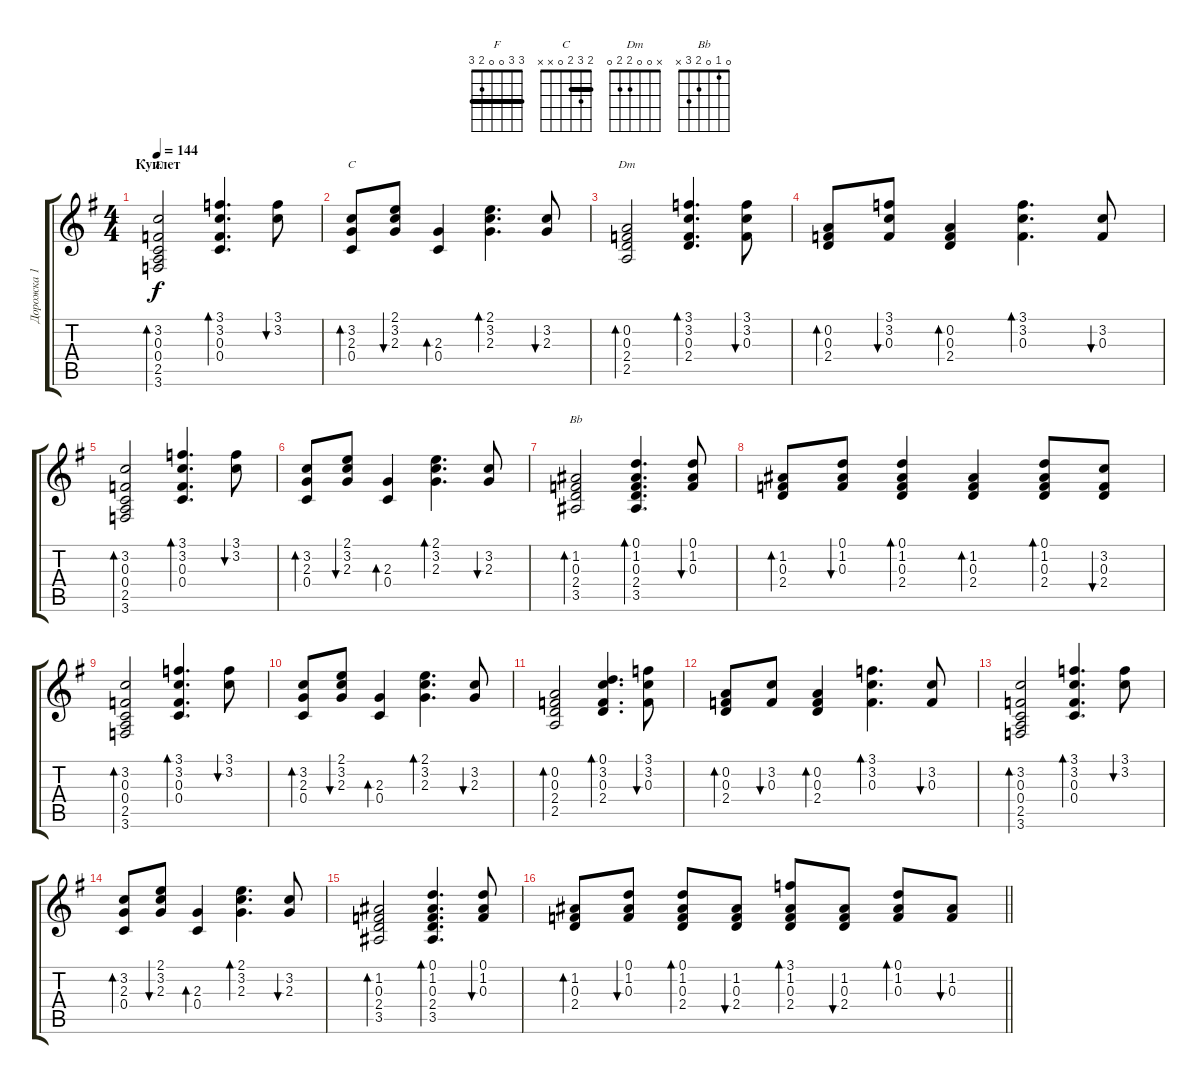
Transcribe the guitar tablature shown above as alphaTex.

\track ("Дорожка 1" "Дорожка 1") {instrument electricguitarclean}
\staff {score tabs}
\tuning (D4 A3 F3 C3 G2 D2) {hide}
\chord ("F" 3 3 0 0 2 3) {barre 3}
\chord ("C" 2 3 2 0 x x) {barre 2}
\chord ("Dm" x 0 0 2 2 0)
\chord ("Bb" 0 1 0 2 3 x)
\ts (4 4)
\section ("" "Куплет")
\tempo 144
\clef g2
\ks g
(3.2 0.3 0.4 2.5 3.6).2{bd 60 ch "F" dy f} (3.1 3.2 0.3 0.4).4{d bd 30} (3.1 3.2).8{bu 30} |
(3.2 2.3 0.4).8{bd 30 ch "C"} (2.1 3.2 2.3).8{bu 30} (2.3 0.4).4{bd 30} (2.1 3.2 2.3).4{d bd 30} (3.2 2.3).8{bu 30} |
(0.2 0.3 2.4 2.5).2{bd 30 ch "Dm"} (3.1 3.2 0.3 2.4).4{d bd 30} (3.1 3.2 0.3).8{bu 30} |
(0.2 0.3 2.4).8{bd 30} (3.1 3.2 0.3).8{bu 30} (0.2 0.3 2.4).4{bd 30} (3.1 3.2 0.3).4{d bd 30} (3.2 0.3).8{bu 30} |
(3.2 0.3 0.4 2.5 3.6).2{bd 60} (3.1 3.2 0.3 0.4).4{d bd 30} (3.1 3.2).8{bu 30} |
(3.2 2.3 0.4).8{bd 30} (2.1 3.2 2.3).8{bu 30} (2.3 0.4).4{bd 30} (2.1 3.2 2.3).4{d bd 30} (3.2 2.3).8{bu 30} |
(1.2 0.3 2.4 3.5).2{bd 30 ch "Bb"} (0.1 1.2 0.3 2.4 3.5).4{d bd 30} (0.1 1.2 0.3).8{bu 30} |
(1.2 0.3 2.4).8{bd 30} (0.1 1.2 0.3).8{bu 30} (0.1 1.2 0.3 2.4).4{bd 30} (1.2 0.3 2.4).4{bd 30} (0.1 1.2 0.3 2.4).8{bd 30} (3.2 0.3 2.4).8{bu 30} |
(3.2 0.3 0.4 2.5 3.6).2{bd 60} (3.1 3.2 0.3 0.4).4{d bd 30} (3.1 3.2).8{bu 30} |
(3.2 2.3 0.4).8{bd 30} (2.1 3.2 2.3).8{bu 30} (2.3 0.4).4{bd 30} (2.1 3.2 2.3).4{d bd 30} (3.2 2.3).8{bu 30} |
(0.2 0.3 2.4 2.5).2{bd 30} (0.1 3.2 0.3 2.4).4{d bd 30} (3.1 3.2 0.3).8{bu 30} |
(0.2 0.3 2.4).8{bd 30} (3.2 0.3).8{bu 30} (0.2 0.3 2.4).4{bd 30} (3.1 3.2 0.3).4{d bd 30} (3.2 0.3).8{bu 30} |
(3.2 0.3 0.4 2.5 3.6).2{bd 60} (3.1 3.2 0.3 0.4).4{d bd 30} (3.1 3.2).8{bu 30} |
(3.2 2.3 0.4).8{bd 30} (2.1 3.2 2.3).8{bu 30} (2.3 0.4).4{bd 30} (2.1 3.2 2.3).4{d bd 30} (3.2 2.3).8{bu 30} |
(1.2 0.3 2.4 3.5).2{bd 30} (0.1 1.2 0.3 2.4 3.5).4{d bd 30} (0.1 1.2 0.3).8{bu 30} |
\barLineRight lightlight
(1.2 0.3 2.4).8{bd 30} (0.1 1.2 0.3).8{bu 30} (0.1 1.2 0.3 2.4).8{bd 30} (1.2 0.3 2.4).8{bu 30} (3.1 1.2 0.3 2.4).8{bd 30} (1.2 0.3 2.4).8{bu 30} (0.1 1.2 0.3).8{bd 30} (1.2 0.3).8{bu 30}
